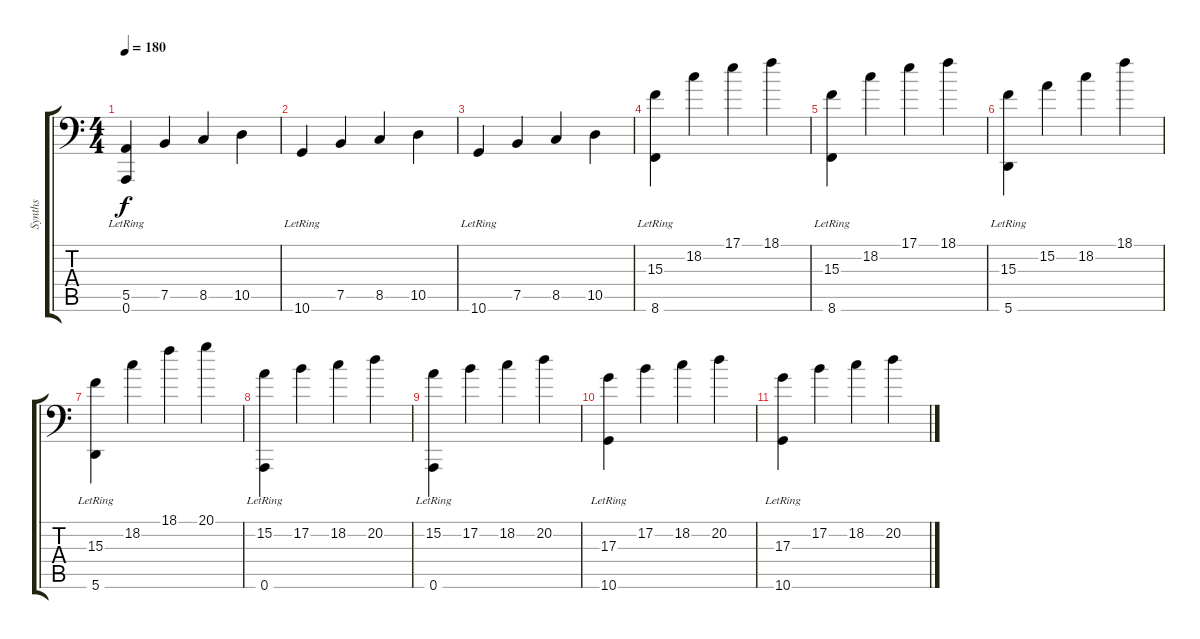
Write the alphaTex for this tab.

\track ("Synths" "Synths") {instrument lead2sawtooth}
\staff {score tabs}
\tuning (B3 Gb3 D3 A2 E2 A1) {hide}
\ts (4 4)
\tempo 180
\clef f4
\ks c
(5.5 0.6{lr}).4{dy f} 7.5.4 8.5.4 10.5.4 |
10.6{lr}.4 7.5.4 8.5.4 10.5.4 |
10.6{lr}.4 7.5.4 8.5.4 10.5.4 |
(15.3 8.6{lr}).4{volume 13} 18.2.4 17.1.4 18.1.4 |
(15.3 8.6{lr}).4 18.2.4 17.1.4 18.1.4 |
(15.3 5.6{lr}).4 15.2.4 18.2.4 18.1.4 |
(15.3 5.6{lr}).4 18.2.4 18.1.4 20.1.4 |
(15.2 0.6{lr}).4 17.2.4 18.2.4 20.2.4 |
(15.2 0.6{lr}).4 17.2.4 18.2.4 20.2.4 |
(17.3 10.6{lr}).4 17.2.4 18.2.4 20.2.4 |
(17.3 10.6{lr}).4 17.2.4 18.2.4 20.2.4
